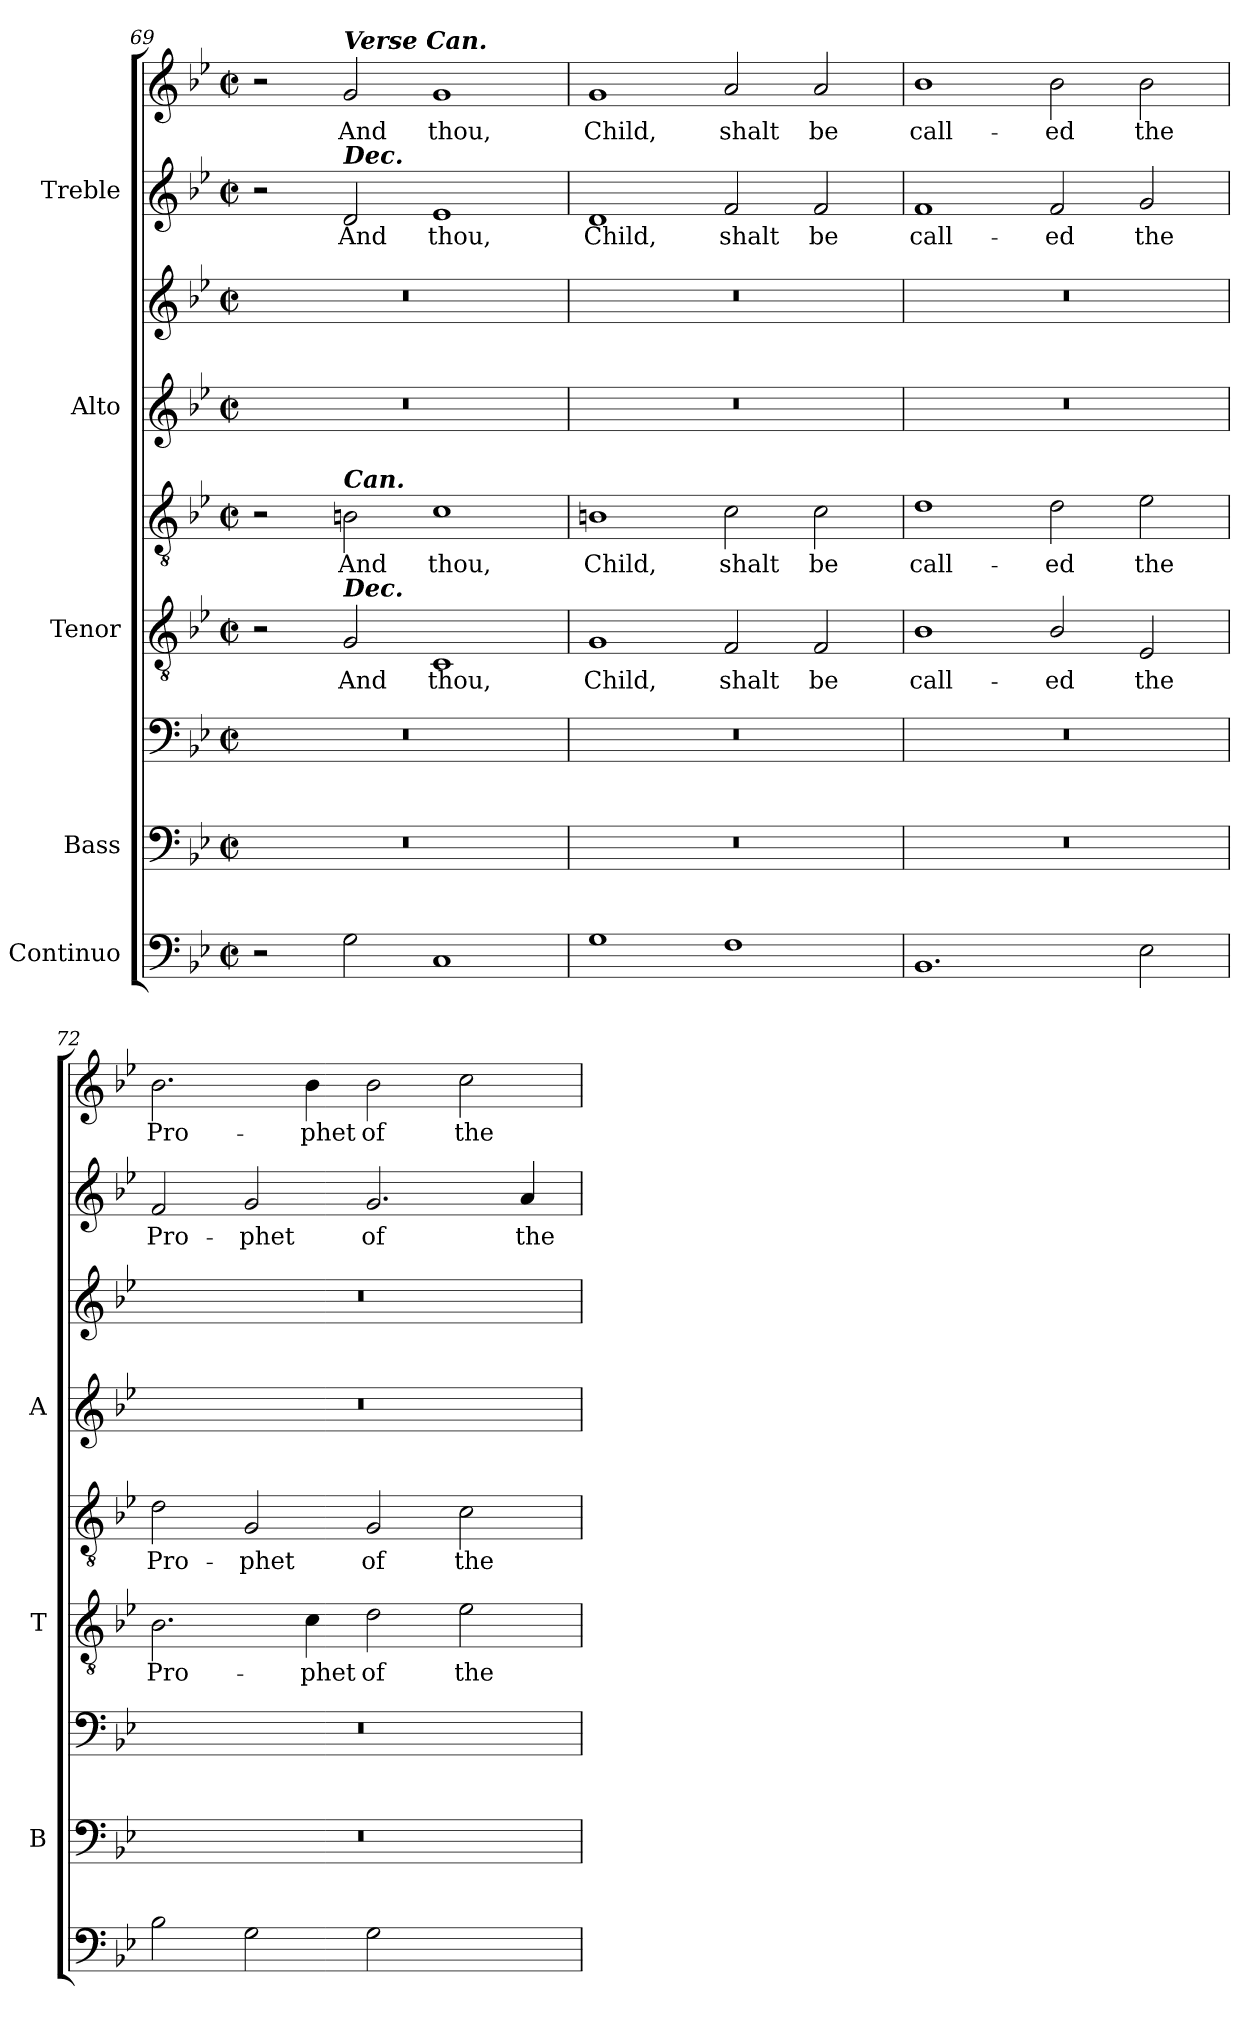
**kern	**text	**kern	**kern	**kern	**text	**kern	**text	**kern	**kern	**kern	**text	**kern	**text
*part5	*part5	*part4	*part4	*part3	*part3	*part3	*part3	*part2	*part2	*part1	*part1	*part1	*part1
*staff9	*staff9	*staff8	*staff7	*staff6	*staff6	*staff5	*staff5	*staff4	*staff3	*staff2	*staff2	*staff1	*staff1
*I"Continuo	*	*I"Bass	*	*I"Tenor	*	*	*	*I"Alto	*	*I"Treble	*	*	*
*	*	*I'B	*	*I'T	*	*	*	*I'A	*	*	*	*	*
!!LO:LB:g=z
*clefF4	*	*clefF4	*clefF4	*clefGv2	*	*clefGv2	*	*clefG2	*clefG2	*clefG2	*	*clefG2	*
*k[b-e-]	*	*k[b-e-]	*k[b-e-]	*k[b-e-]	*	*k[b-e-]	*	*k[b-e-]	*k[b-e-]	*k[b-e-]	*	*k[b-e-]	*
*B-:	*	*B-:	*B-:	*B-:	*	*B-:	*	*B-:	*B-:	*B-:	*	*B-:	*
*M4/2	*	*M4/2	*M4/2	*M4/2	*	*M4/2	*	*M4/2	*M4/2	*M4/2	*	*M4/2	*
*met(c|)	*	*met(c|)	*met(c|)	*met(c|)	*	*met(c|)	*	*met(c|)	*met(c|)	*met(c|)	*	*met(c|)	*
=69	=69	=69	=69	=69	=69	=69	=69	=69	=69	=69	=69	=69	=69
2r	.	0r	0r	2r	.	2r	.	0r	0r	2r	.	2r	.
!	!	!	!	!	!	!	!	!	!	!	!	!LO:TX:a:Bi:t=Verse Can.	!
!	!	!	!	!	!	!	!	!	!	!LO:TX:a:Bi:t=Dec.	!	!	!
!	!	!	!	!	!	!LO:TX:a:Bi:t=Can.	!	!	!	!	!	!	!
!	!	!	!	!LO:TX:a:Bi:t=Dec.	!	!	!	!	!	!	!	!	!
!	!	!	!	!	!LO:LY:b	!	!LO:LY:b	!	!	!	!LO:LY:b	!	!LO:LY:b
2G	.	.	.	2G	And	2Bn	And	.	.	2d	And	2g	And
!	!	!	!	!	!LO:LY:b	!	!LO:LY:b	!	!	!	!LO:LY:b	!	!LO:LY:b
1C	.	.	.	1C	thou,	1c	thou,	.	.	1e-	thou,	1g	thou,
=70	=70	=70	=70	=70	=70	=70	=70	=70	=70	=70	=70	=70	=70
!	!	!	!	!	!LO:LY:b	!	!LO:LY:b	!	!	!	!LO:LY:b	!	!LO:LY:b
1G	.	0r	0r	1G	Child,	1Bn	Child,	0r	0r	1d	Child,	1g	Child,
!	!	!	!	!	!LO:LY:b	!	!LO:LY:b	!	!	!	!LO:LY:b	!	!LO:LY:b
1F	.	.	.	2F	shalt	2c	shalt	.	.	2f	shalt	2a	shalt
!	!	!	!	!	!LO:LY:b	!	!LO:LY:b	!	!	!	!LO:LY:b	!	!LO:LY:b
.	.	.	.	2F	be	2c	be	.	.	2f	be	2a	be
=71	=71	=71	=71	=71	=71	=71	=71	=71	=71	=71	=71	=71	=71
!	!	!	!	!	!LO:LY:b	!	!LO:LY:b	!	!	!	!LO:LY:b	!	!LO:LY:b
1.BB-	.	0r	0r	1B-	call-	1d	call-	0r	0r	1f	call-	1b-	call-
!	!	!	!	!	!LO:LY:b	!	!LO:LY:b	!	!	!	!LO:LY:b	!	!LO:LY:b
.	.	.	.	2B-/	-ed	2d	-ed	.	.	2f	-ed	2b-	-ed
!	!	!	!	!	!LO:LY:b	!	!LO:LY:b	!	!	!	!LO:LY:b	!	!LO:LY:b
2E-	.	.	.	2E-	the	2e-	the	.	.	2g	the	2b-	the
=72	=72	=72	=72	=72	=72	=72	=72	=72	=72	=72	=72	=72	=72
!	!	!	!	!	!LO:LY:b	!	!LO:LY:b	!	!	!	!LO:LY:b	!	!LO:LY:b
2B-	.	0r	0r	2.B-	Pro-	2d	Pro-	0r	0r	2f	Pro-	2.b-	Pro-
!	!	!	!	!	!	!	!LO:LY:b	!	!	!	!LO:LY:b	!	!
2G	.	.	.	.	.	2G	-phet	.	.	2g	-phet	.	.
!	!	!	!	!	!LO:LY:b	!	!	!	!	!	!	!	!LO:LY:b
.	.	.	.	4c	-phet	.	.	.	.	.	.	4b-	-phet
!	!	!	!	!	!LO:LY:b	!	!LO:LY:b	!	!	!	!LO:LY:b	!	!LO:LY:b
2G	.	.	.	2d	of	2G	of	.	.	2.g	of	2b-	of
!	!LO:LY:b	!	!	!	!LO:LY:b	!	!LO:LY:b	!	!	!	!	!	!LO:LY:b
[4cyy	5	.	.	2e-	the	2c	the	.	.	.	.	2cc	the
!	!LO:LY:b	!	!	!	!	!	!	!	!	!	!LO:LY:b	!	!
4cyy]	6	.	.	.	.	.	.	.	.	4a	the	.	.
=	=	=	=	=	=	=	=	=	=	=	=	=	=
*-	*-	*-	*-	*-	*-	*-	*-	*-	*-	*-	*-	*-	*-
